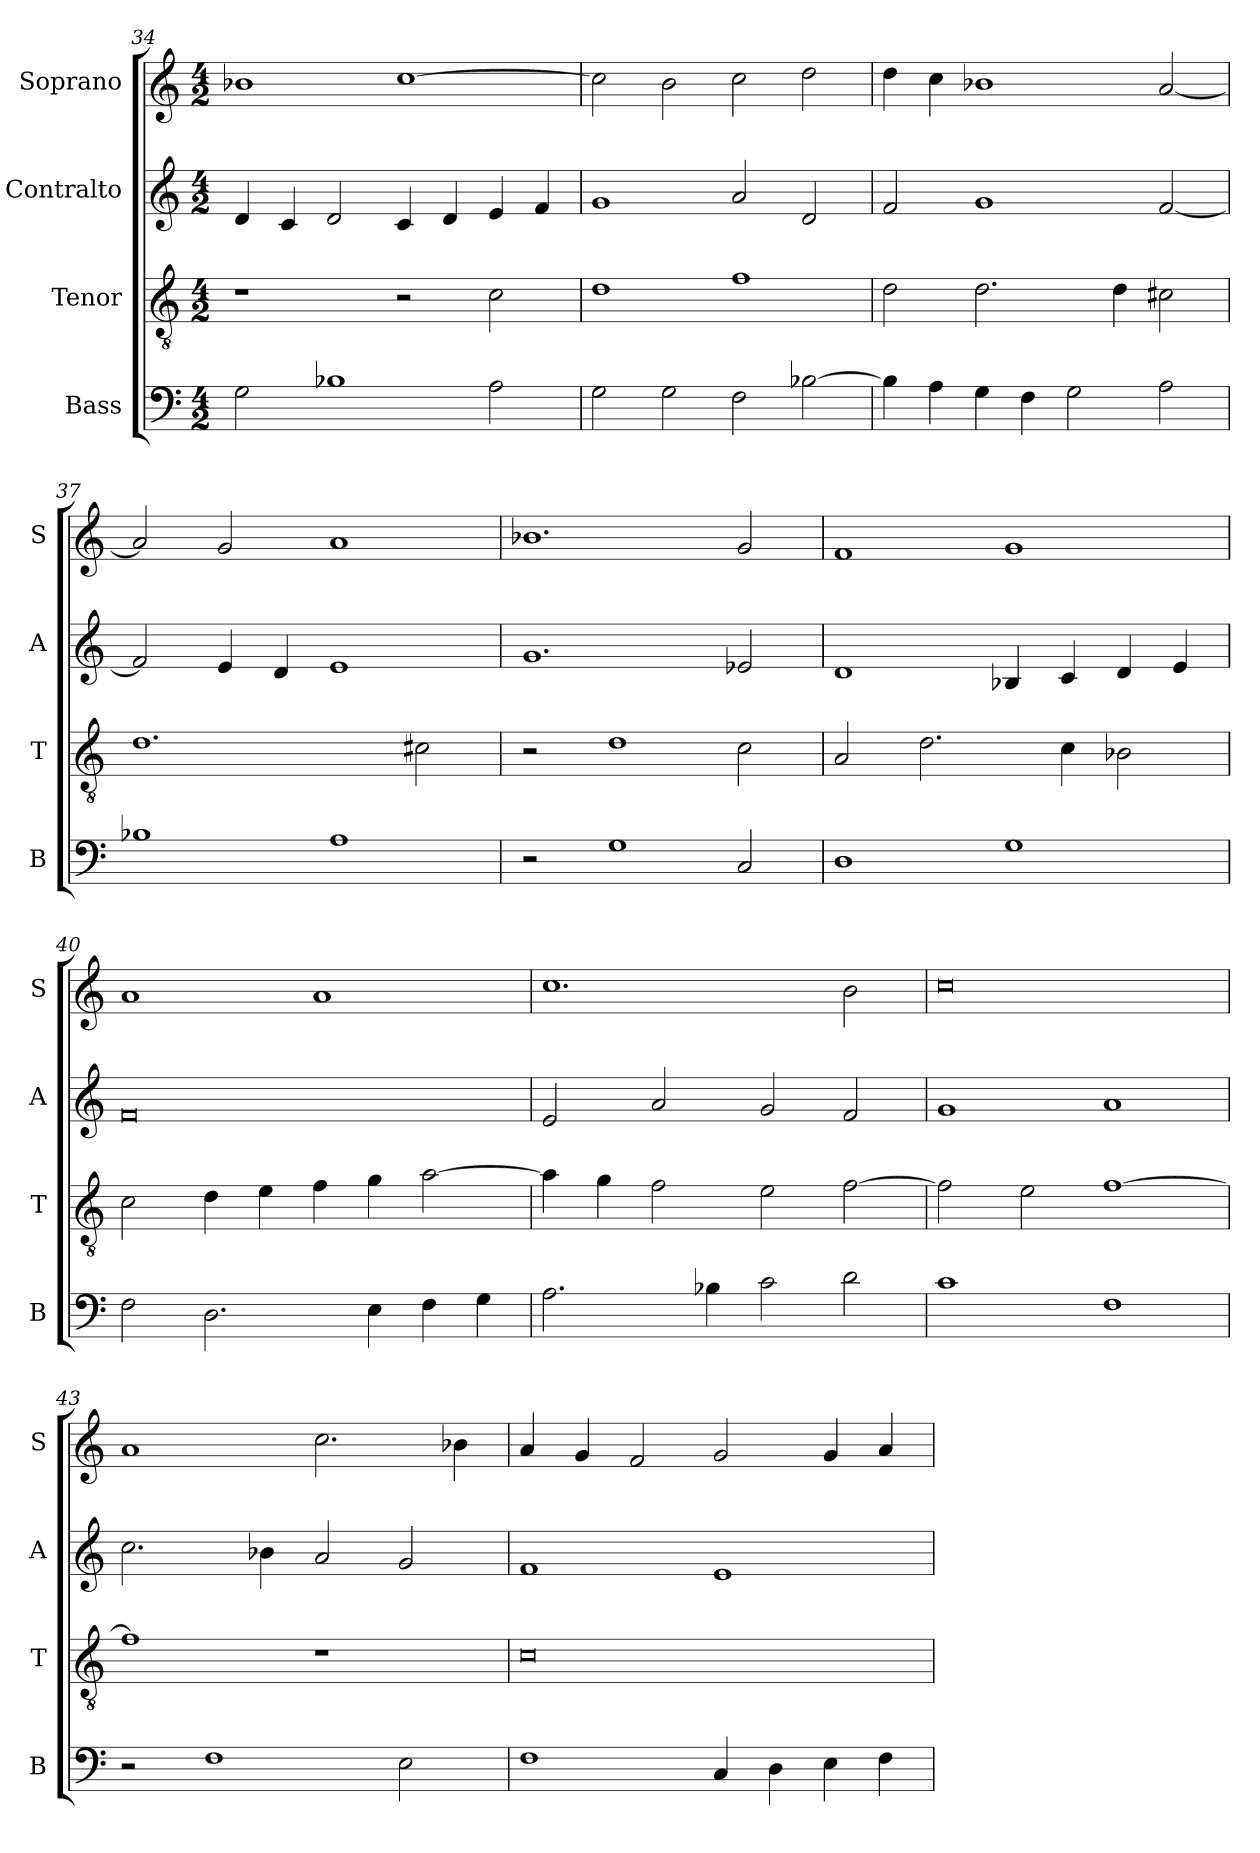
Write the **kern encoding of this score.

**kern	**kern	**kern	**kern
*part4	*part3	*part2	*part1
*staff4	*staff3	*staff2	*staff1
*I"Bass	*I"Tenor	*I"Contralto	*I"Soprano
*I'B	*I'T	*I'A	*I'S
*clefF4	*clefGv2	*clefG2	*clefG2
*k[]	*k[]	*k[]	*k[]
*M4/2	*M4/2	*M4/2	*M4/2
=34	=34	=34	=34
2G	1r	4d	1b-X
.	.	4c	.
1B-X	.	2d	.
.	2r	4c	[1cc
.	.	4d	.
2A	2c	4e	.
.	.	4f	.
=35	=35	=35	=35
2G	1d	1g	2cc]
2G	.	.	2b
2F	1f	2a	2cc
[2B-X	.	2d	2dd
=36	=36	=36	=36
4B-]	2d	2f	4dd
4A	.	.	4cc
4G	2.d	1g	1b-X
4F	.	.	.
2G	.	.	.
.	4d	.	.
2A	2c#X	[2f	[2a
=37	=37	=37	=37
1B-X	1.d	2f]	2a]
.	.	4e	2g
.	.	4d	.
1A	.	1e	1a
.	2c#X	.	.
=38	=38	=38	=38
2r	2r	1.g	1.b-X
1G	1d	.	.
2C	2c	2e-X	2g
=39	=39	=39	=39
1D	2A	1d	1f
.	2.d	.	.
1G	.	4B-X	1g
.	4c	4c	.
.	2B-X	4d	.
.	.	4e	.
=40	=40	=40	=40
2F	2c	0f	1a
2.D	4d	.	.
.	4e	.	.
.	4f	.	1a
4E	4g	.	.
4F	[2a	.	.
4G	.	.	.
=41	=41	=41	=41
2.A	4a]	2e	1.cc
.	4g	.	.
.	2f	2a	.
4B-X	.	.	.
2c	2e	2g	.
2d	[2f	2f	2b
=42	=42	=42	=42
1c	2f]	1g	0cc
.	2e	.	.
1F	[1f	1a	.
=43	=43	=43	=43
2r	1f]	2.cc	1a
1F	.	.	.
.	.	4b-X	.
.	1r	2a	2.cc
2E	.	2g	.
.	.	.	4b-X
=44	=44	=44	=44
1F	0c	1f	4a
.	.	.	4g
.	.	.	2f
4C	.	1e	2g
4D	.	.	.
4E	.	.	4g
4F	.	.	4a
=	=	=	=
*-	*-	*-	*-
